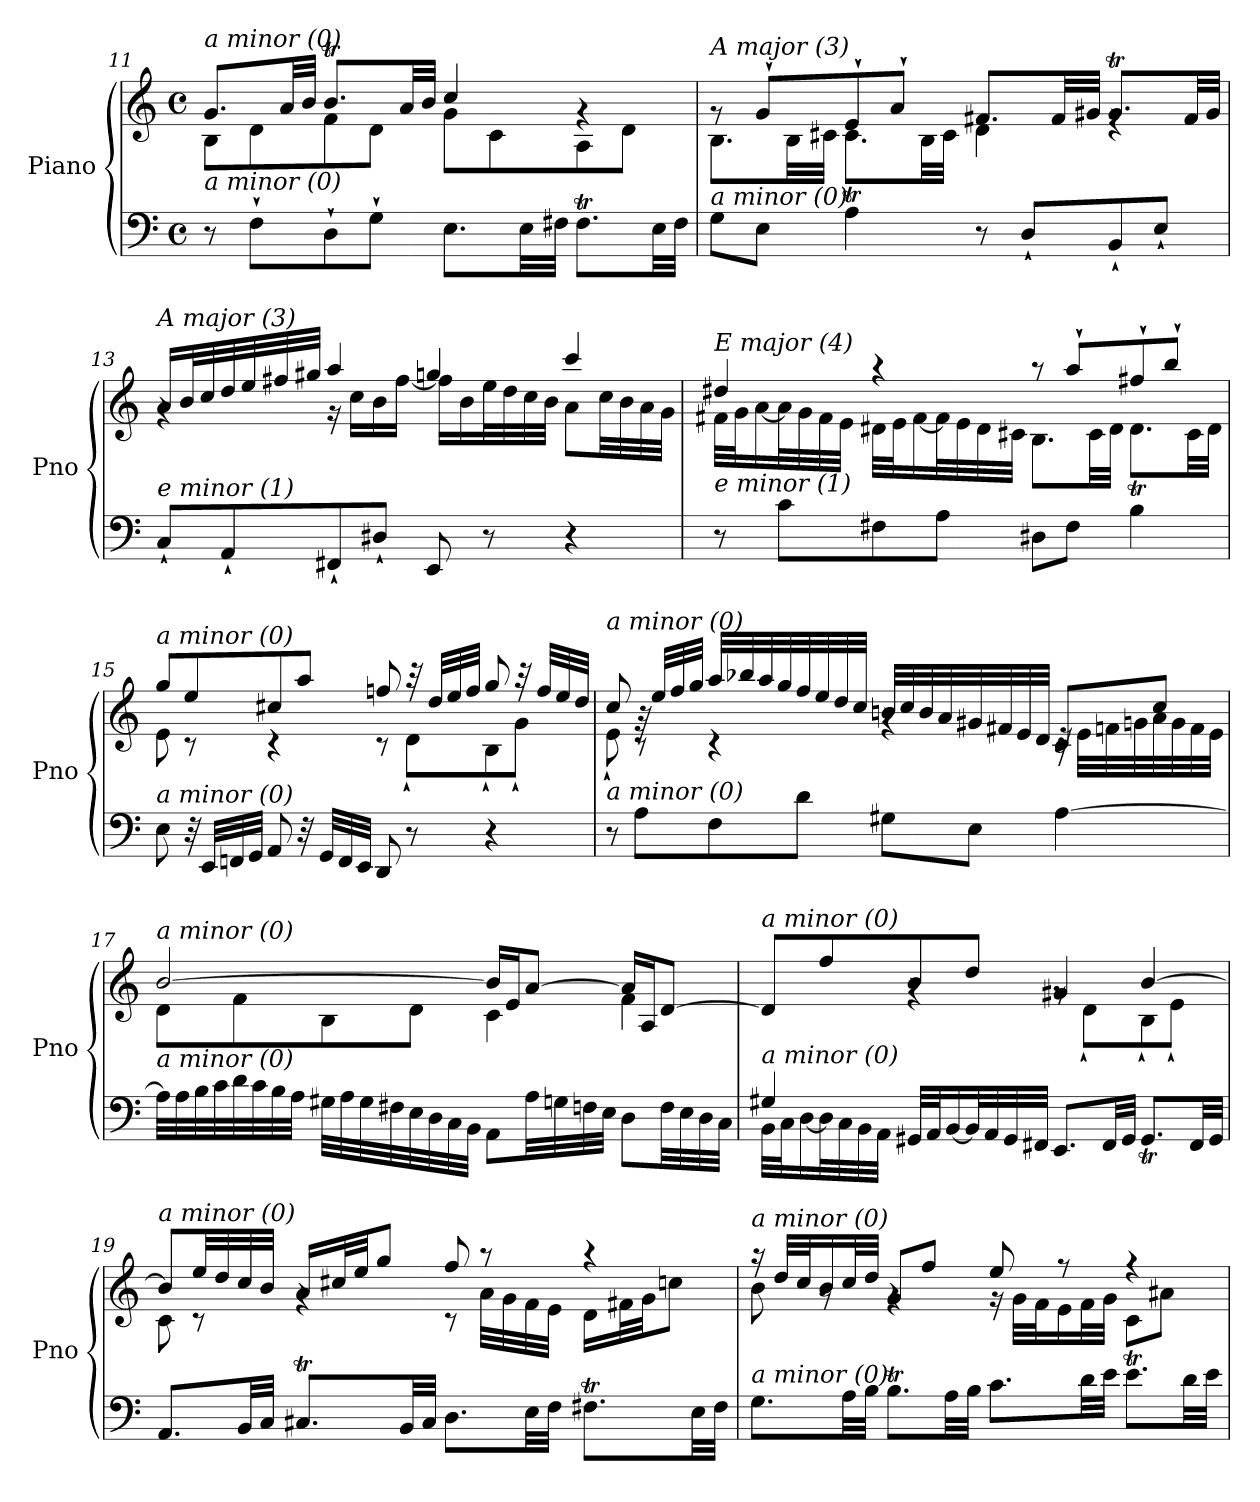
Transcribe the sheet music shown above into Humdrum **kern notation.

**kern	**kern
*part1	*part1
*staff2	*staff1
*I"Piano	*
*I'Pno	*
*clefF4	*clefG2
*k[]	*k[]
*M4/4	*M4/4
*met(c)	*met(c)
=11	=11
*	*^
!	!LO:TX:i:t=a minor (0)	!
!LO:TX:i:t=a minor (0)	!	!
8r	8.g/L	8B\L
8F`\L	.	8d\
.	32a/LL	.
.	32b/JJJ	.
8D`\	8.bt/L	8f\
8G`\J	.	8d\J
.	32a/LL	.
.	32b/JJJ	.
8.E\L	4cc/	8g\L
.	.	8c\
32E\LL	.	.
32F#X\JJJ	.	.
8.F#t\L	4rg	8A\
.	.	8d\J
32E\LL	.	.
32F#\JJJ	.	.
!!LO:PB:g=z	!!
=12	=12	=12
!	!LO:TX:i:t=A major (3)	!
!LO:TX:i:t=a minor (0)	!	!
8G\L	8rg	8.B\L
8E\J	8g`/L	.
.	.	32B\LL
.	.	32c#X\JJJ
4A\	8e`/	8.c#t\L
.	8a`/J	.
.	.	32B\LL
.	.	32c#\JJJ
8r	8.f#X/L	4d\
8D`/L	.	.
.	32f#/LL	.
.	32g#X/JJJ	.
8BB`/	8.g#t/L	4re
8E`/J	.	.
.	32f#/LL	.
.	32g#/JJJ	.
=13	=13	=13
!	!LO:TX:i:t=A major (3)	!
!LO:TX:i:t=e minor (1)	!	!
8C`/L	16a/LL	4rg
.	32b/L	.
.	32cc/	.
8AA`/	32dd/	.
.	32ee/	.
.	32ff#X/	.
.	32gg#X/JJJ	.
8FF#X`/	4aa/	16r
.	.	16cc\LL
8D#X`/J	.	16b\
.	.	[16ff#\JJ
8EE/	4ggn/	16ff#\LL]
.	.	16b\
8r	.	32ee\L
.	.	32dd\
.	.	32cc\
.	.	32b\JJJ
4r	4ccc/	8a\L
.	.	32cc\LL
.	.	32b\
.	.	32a\
.	.	32g\JJJ
!!LO:LB:g=z	!!
=14	=14	=14
!	!LO:TX:i:t=E major (4)	!
!LO:TX:i:t=e minor (1)	!	!
8r	4dd#X/	32f#X\LLL
.	.	32g\J
.	.	[16a\
8c\L	.	32a\L]
.	.	32g\
.	.	32f#\
.	.	32e\JJJ
8F#X\	4r	32d#X\LLL
.	.	32e\J
.	.	[16f#\
8A\J	.	32f#\L]
.	.	32e\
.	.	32d#\
.	.	32c#X\JJJ
8D#X\L	8r	8.B\L
8F#\J	8aa`/L	.
.	.	32c#\LL
.	.	32d#\JJJ
4B\	8ff#X`/	8.d#t\L
.	8bb`/J	.
.	.	32c#\LL
.	.	32d#\JJJ
!!LO:LB:g=z	!!
=15	=15	=15
!	!LO:TX:i:t=a minor (0)	!
!LO:TX:i:t=a minor (0)	!	!
8E\	8gg/L	8e\
32r	8ee/	8r
32EE/LLL	.	.
32FFn/	.	.
32GG/JJJ	.	.
8AA/	8cc#X/	4r
32r	8aa/J	.
32GG/LLL	.	.
32FF/	.	.
32EE/JJJ	.	.
8DD/	8ffn/	8r
8r	32r	8d`\L
.	32dd/LLL	.
.	32ee/	.
.	32ff/JJJ	.
4r	8gg/	8B`\
.	32r	8g`\J
.	32ff/LLL	.
.	32ee/	.
.	32dd/JJJ	.
!!LO:LB:g=z	!!
=16	=16	=16
!	!LO:TX:i:t=a minor (0)	!
!LO:TX:i:t=a minor (0)	!	!
8r	8cc/	8e`\
8A\L	32rg	8r
.	32ee/LLL	.
.	32ff/	.
.	32gg/JJJ	.
8F\	32aa/LLL	4r
.	32bb-Xi/	.
.	32aa/	.
.	32gg/	.
8d\J	32ff/	.
.	32ee/	.
.	32dd/	.
.	32cc/JJJ	.
8G#X\L	32bn/LLL	4rg
.	32cc/	.
.	32b/	.
.	32a/	.
8E\J	32g#X/	.
.	32f#X/	.
.	32e/	.
.	32d/JJJ	.
[4A\	8c/L	32rc
.	.	32e\LLL
.	.	32fn\
.	.	32gn\
.	8cc/J	32a\
.	.	32g\
.	.	32f\
.	.	32e\JJJ
!!LO:LB:g=z	!!
=17	=17	=17
!	!LO:TX:i:t=a minor (0)	!
!LO:TX:i:t=a minor (0)	!	!
32A\LLL]	[2b/	8d\L
32A\	.	.
32B\	.	.
32c\	.	.
32d\	.	8f\
32c\	.	.
32B\	.	.
32A\JJJ	.	.
32G#X\LLL	.	8B\
32A\	.	.
32G#\	.	.
32F#X\	.	.
32E\	.	8d\J
32D\	.	.
32C\	.	.
32BB\JJJ	.	.
8AA\L	16b/LL]	4c\
.	16e/J	.
32A\LL	[8a/J	.
32Gn\	.	.
32Fn\	.	.
32E\JJJ	.	.
8D\L	16a/LL]	4f\
.	16A/J	.
32F\LL	[8d/J	.
32E\	.	.
32D\	.	.
32C\JJJ	.	.
!!LO:LB:g=z	!!
=18	=18	=18
*^	*	*
!	!	!LO:TX:i:t=a minor (0)	!
!LO:TX:i:t=a minor (0)	!	!	!
4G#X/	32BB\LLL	8d/L]	4ryy
.	32C\J	.	.
.	[16D\	.	.
.	32D\L]	8ff/	.
.	32C\	.	.
.	32BB\	.	.
.	32AA\JJJ	.	.
2.ryy	32GG#X/LLL	8b/	4rg
.	32AA/J	.	.
.	[16BB/	.	.
.	32BB/L]	8dd/J	.
.	32AA/	.	.
.	32GG#/	.	.
.	32FF#X/JJJ	.	.
.	8.EE/L	4g#X/	8rg
.	.	.	8d`\L
.	32FF#/LL	.	.
.	32GG#/JJJ	.	.
.	8.GG#t/L	[4b/	8B`\
.	.	.	8e`\J
.	32FF#/LL	.	.
.	32GG#/JJJ	.	.
!!LO:PB:g=z	!!
=19	=19	=19	=19
!	!	!LO:TX:i:t=a minor (0)	!
!LO:TX:i:t=a minor (0)	!	!	!
*v	*v	*	*
8.AA/L	8b/L]	8c\
.	32ee/LL	8r
.	32dd/	.
32BB/LL	32cc/	.
32C/JJJ	32b/JJJ	.
8.C#Xt/L	16a/LL	4rg
.	32cc#X/L	.
.	32ee/JJ	.
.	8gg/J	.
32BB/LL	.	.
32C#/JJJ	.	.
8.D\L	8ff/	8r
.	8r	32a\LLL
.	.	32g\
32E\LL	.	32f\
32F\JJJ	.	32e\JJJ
8.F#Xt\L	4r	16d\LL
.	.	32f#X\L
.	.	32g\JJ
.	.	8ccn\J
32E\LL	.	.
32F#\JJJ	.	.
!!LO:LB:g=z	!!
=20	=20	=20
!	!LO:TX:i:t=a minor (0)	!
!LO:TX:i:t=a minor (0)	!	!
8.G\L	16r	8b\
.	32dd/LLL	.
.	32cc/J	.
.	16b/	8rg
32A\LL	32cc/L	.
32B\JJJ	32dd/JJJ	.
8.Bt\L	8g/L	4rg
.	8ff/J	.
32A\LL	.	.
32B\JJJ	.	.
8.c\L	8ee/	16rg
.	.	32g\LLL
.	.	32f\J
.	8r	16e\
32d\LL	.	32f\L
32e\JJJ	.	32g\JJJ
8.et\L	4r	8c\L
.	.	8a#Xj\J
32d\LL	.	.
32e\JJJ	.	.
*	*v	*v
=	=
*-	*-
